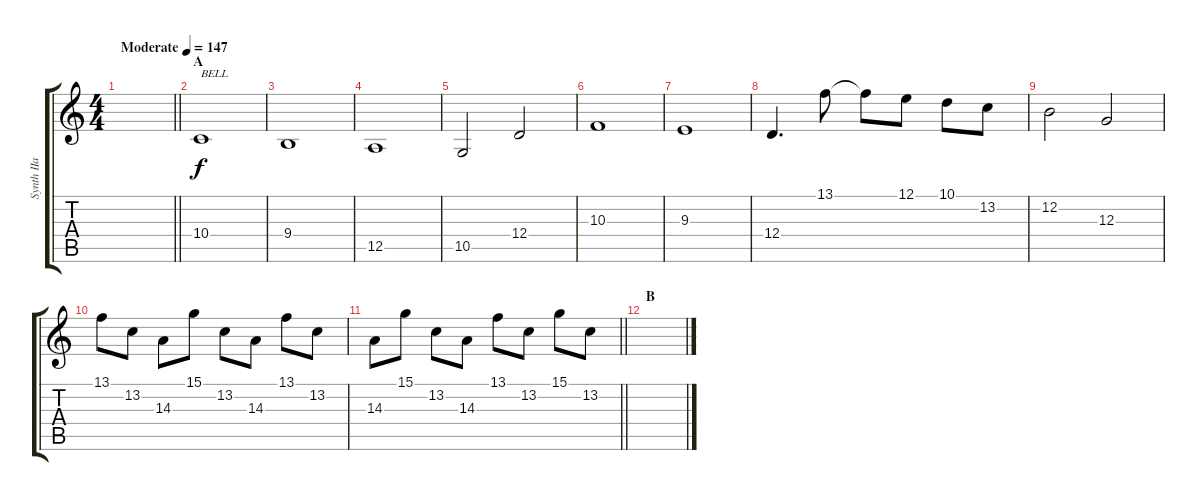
\track ("Synth IIa (Kotobuki Tsumugi)" "Synth IIa ") {instrument tubularbells}
\staff {score tabs}
\tuning (E4 B3 G3 D3 A2 E2) {hide}
\ts (4 4)
\tempo (147 "Moderate")
\clef g2
\barLineRight lightlight
\ks c
|
\section ("" "A")
10.4.1{txt "BELL"} |
9.4.1 |
12.5.1 |
10.5.2 12.4.2 |
10.3.1 |
9.3.1 |
12.4.4{d} 13.1.8 13.1{t}.8 12.1.8 10.1.8 13.2.8 |
12.2.2 12.3.2 |
13.1.8 13.2.8 14.3.8 15.1.8 13.2.8 14.3.8 13.1.8 13.2.8 |
\barLineRight lightlight
14.3.8 15.1.8 13.2.8 14.3.8 13.1.8 13.2.8 15.1.8 13.2.8 |
\section ("" "B")
